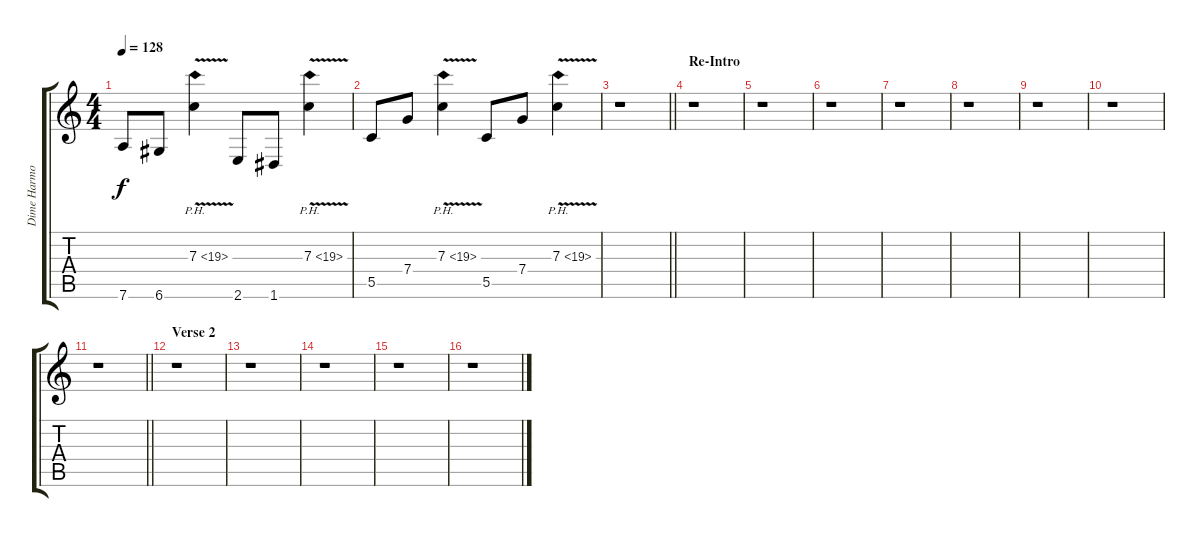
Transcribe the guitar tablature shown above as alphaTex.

\track ("Dime Harmonics" "Dime Harmo") {instrument distortionguitar}
\staff {score tabs}
\tuning (D4 A3 F3 C3 G2 D2) {hide}
\ts (4 4)
\tempo 128
\clef g2
\ks c
7.6.8{dy f} 6.6.8 7.3{ph 12 v}.4 2.6.8 1.6.8 7.3{ph 12 v}.4 |
5.5.8 7.4.8 7.3{ph 12 v}.4 5.5.8 7.4.8 7.3{ph 12 v}.4 |
\barLineRight lightlight
r.1 |
\section ("" "Re-Intro")
r.1 |
r.1 |
r.1 |
r.1 |
r.1 |
r.1 |
r.1 |
\barLineRight lightlight
r.1 |
\section ("" "Verse 2")
r.1 |
r.1 |
r.1 |
r.1 |
r.1
